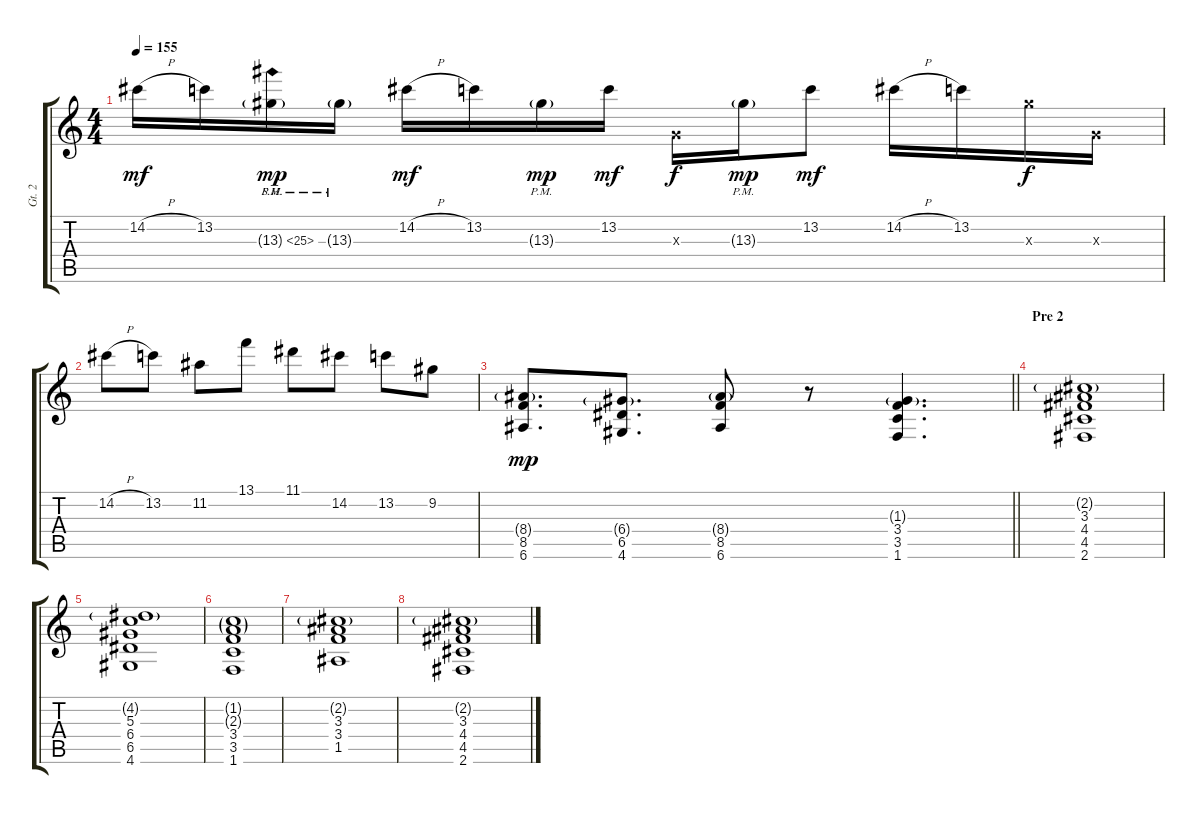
\track ("Gt. 2" "Gt. 2") {instrument overdrivenguitar}
\staff {score tabs}
\tuning (E4 B3 G3 D3 A2 E2) {hide}
\ts (4 4)
\tempo 155
\clef g2
\ks c
14.2{h}.16{dy mf} 13.2.16 13.3{sh 12 g pm}.16{dy mp} 13.3{g pm}.16 14.2{h}.16{dy mf} 13.2.16 13.3{g pm}.16{dy mp} 13.2.16{dy mf} 0.3{x}.16{dy f} 13.3{g pm}.16{dy mp} 13.2.8{dy mf} 14.2{h}.16 13.2.16 13.3{x}.16{dy f} 0.3{x}.16 |
14.2{h}.8 13.2.8 11.2.8 13.1.8 11.1.8 14.2.8 13.2.8 9.2.8 |
\barLineRight lightlight
(8.4{g} 8.5 6.6).8{d dy mp} (6.4{g} 6.5 4.6).8{d} (8.4{g} 8.5 6.6).8 r.8 (1.3{g} 3.4 3.5 1.6).4{d} |
\section ("" "Pre 2")
(2.2{g} 3.3 4.4 4.5 2.6).1 |
(4.2{g} 5.3 6.4 6.5 4.6).1 |
(1.2{g} 2.3{g} 3.4 3.5 1.6).1 |
(2.2{g} 3.3 3.4 1.5).1 |
(2.2{g} 3.3 4.4 4.5 2.6).1
